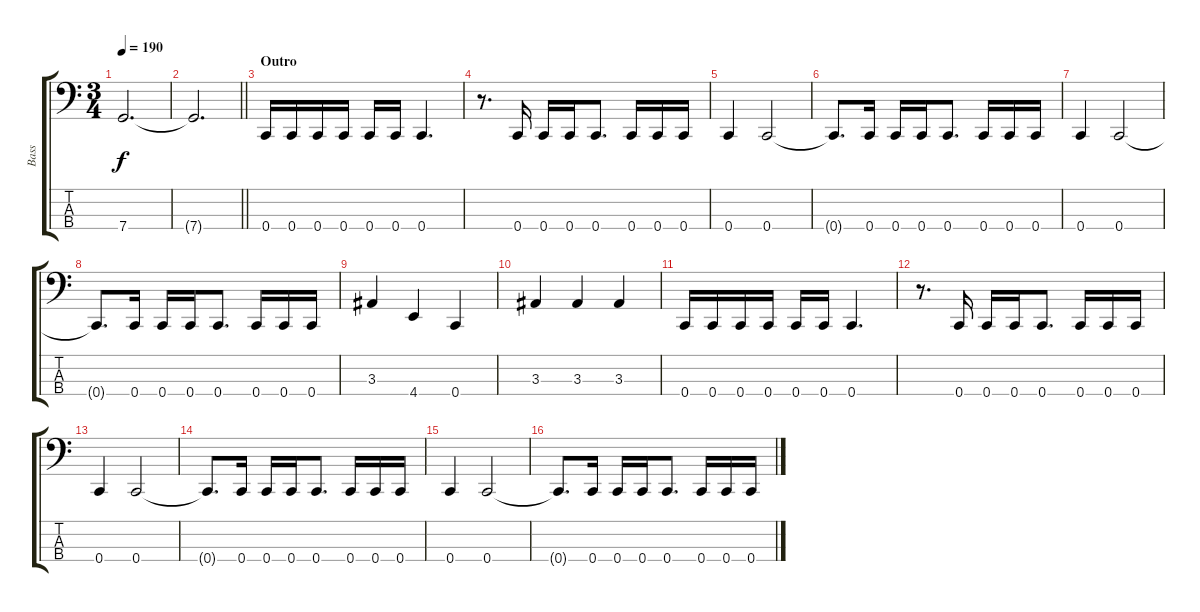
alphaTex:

\track ("Bass" "Bass") {instrument electricbassfinger}
\staff {score tabs}
\tuning (F2 C2 G1 C1) {hide}
\ts (3 4)
\tempo 190
\clef f4
\ks c
7.4{t}.2{d dy f} |
\barLineRight lightlight
7.4{t}.2{d} |
\section ("" "Outro")
0.4.16 0.4.16 0.4.16 0.4.16 0.4.16 0.4.16 0.4.4{d} |
r.8{d} 0.4.16 0.4.16 0.4.16 0.4.8{d} 0.4.16 0.4.16 0.4.16 |
0.4.4 0.4.2 |
0.4{t}.8{d} 0.4.16 0.4.16 0.4.16 0.4.8{d} 0.4.16 0.4.16 0.4.16 |
0.4.4 0.4.2 |
0.4{t}.8{d} 0.4.16 0.4.16 0.4.16 0.4.8{d} 0.4.16 0.4.16 0.4.16 |
3.3.4 4.4.4 0.4.4 |
3.3.4 3.3.4 3.3.4 |
0.4.16 0.4.16 0.4.16 0.4.16 0.4.16 0.4.16 0.4.4{d} |
r.8{d} 0.4.16 0.4.16 0.4.16 0.4.8{d} 0.4.16 0.4.16 0.4.16 |
0.4.4 0.4.2 |
0.4{t}.8{d} 0.4.16 0.4.16 0.4.16 0.4.8{d} 0.4.16 0.4.16 0.4.16 |
0.4.4 0.4.2 |
0.4{t}.8{d} 0.4.16 0.4.16 0.4.16 0.4.8{d} 0.4.16 0.4.16 0.4.16
